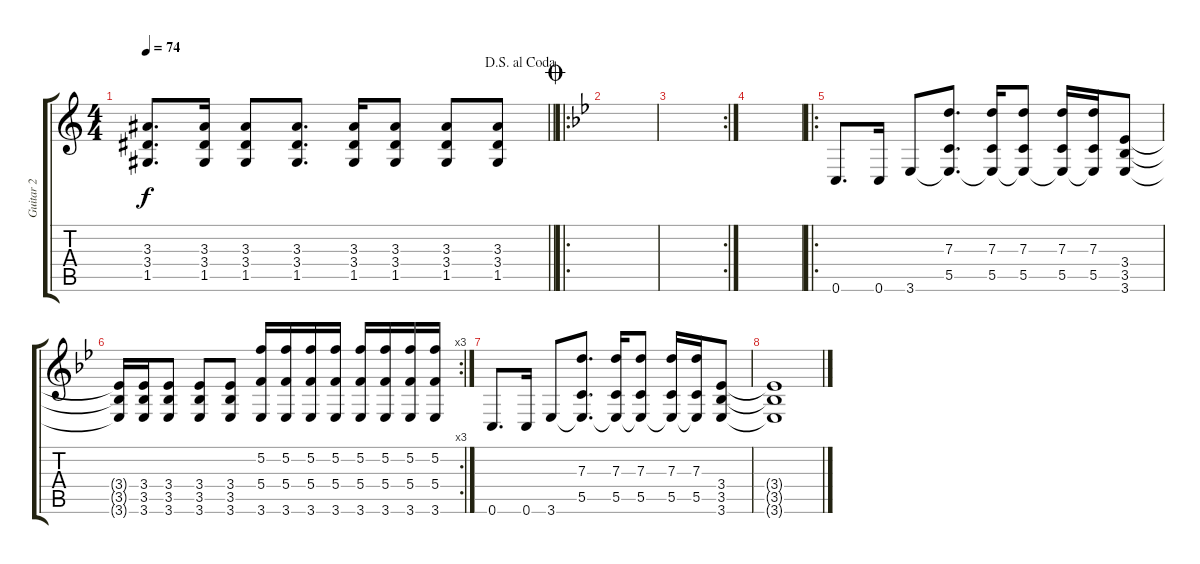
\track ("Guitar 2" "Guitar 2") {instrument overdrivenguitar}
\staff {score tabs}
\tuning (E4 C4 G3 C3 G2 C2) {hide}
\ts (4 4)
\jump dalsegnoalcoda
\tempo 74
\clef g2
\barLineRight lightlight
\ks c
(3.3 3.4 1.5).8{d dy f} (3.3 3.4 1.5).16 (3.3 3.4 1.5).8 (3.3 3.4 1.5).8{d} (3.3 3.4 1.5).16 (3.3 3.4 1.5).8 (3.3 3.4 1.5).8 (3.3 3.4 1.5).8 |
\ro
\jump coda
\ks gminor
|
\rc 2
|
|
\ro
0.6.8{d} 0.6.16 3.6.8 (7.3 5.5 3.6{t}).8{d} (7.3 5.5 3.6{t}).16 (7.3 5.5 3.6{t}).8 (7.3 5.5 3.6{t}).16 (7.3 5.5 3.6{t}).16 (3.4 3.5 3.6).8 |
\rc 3
(3.4{t} 3.5{t} 3.6{t}).16 (3.4 3.5 3.6).16 (3.4 3.5 3.6).8 (3.4 3.5 3.6).8 (3.4 3.5 3.6).8 (5.2 5.4 3.6).16 (5.2 5.4 3.6).16 (5.2 5.4 3.6).16 (5.2 5.4 3.6).16 (5.2 5.4 3.6).16 (5.2 5.4 3.6).16 (5.2 5.4 3.6).16 (5.2 5.4 3.6).16 |
0.6.8{d} 0.6.16 3.6.8 (7.3 5.5 3.6{t}).8{d} (7.3 5.5 3.6{t}).16 (7.3 5.5 3.6{t}).8 (7.3 5.5 3.6{t}).16 (7.3 5.5 3.6{t}).16 (3.4 3.5 3.6).8 |
(3.4{t} 3.5{t} 3.6{t}).1
